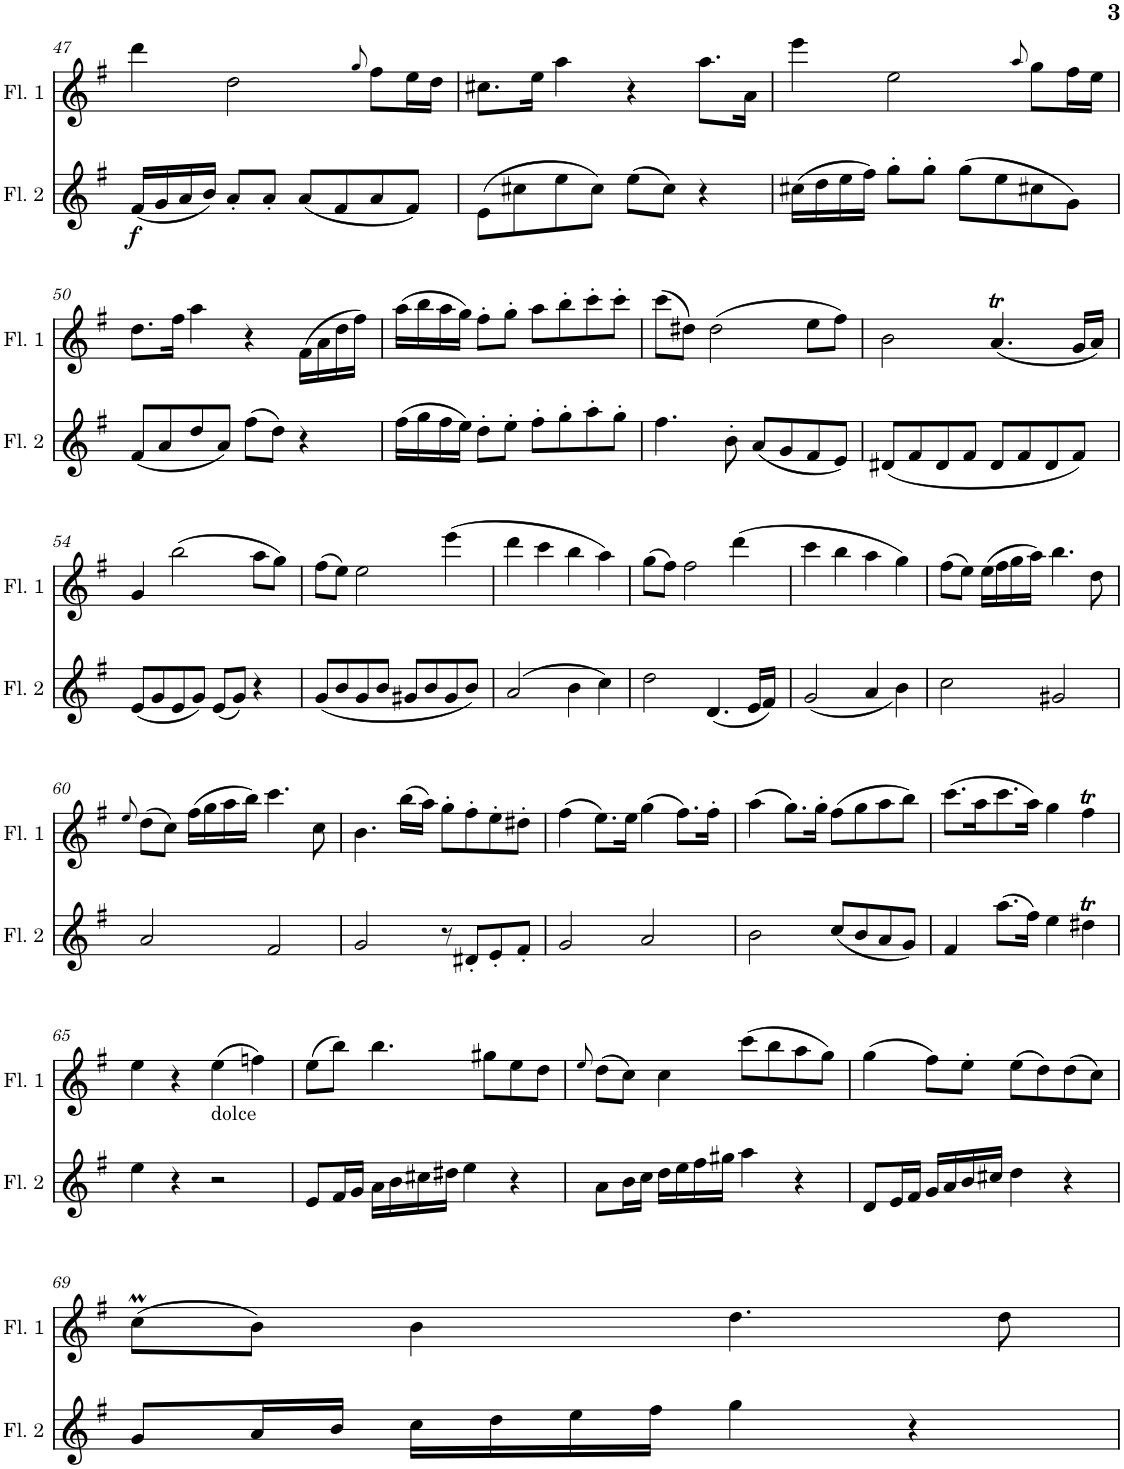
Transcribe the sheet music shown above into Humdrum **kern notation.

**kern	**dynam	**kern
*part2	*part2	*part1
*staff2	*staff2	*staff1
*I"Flute 2	*	*I"Flute 1
*I'Fl. 2	*	*I'Fl. 1
!!LO:PB:g=z
*clefG2	*	*clefG2
*k[f#]	*	*k[f#]
*M4/4	*	*M4/4
*met(c)	*	*met(c)
=47	=47	=47
!	!LO:DY:b	!
(<16f#/LL	f	4ddd\
16g/	.	.
16a/	.	.
16b/JJ)	.	.
8a'/L	.	2dd\
8a'/J	.	.
(<8a/L	.	.
8f#/	.	.
.	.	8qgg/
8a/	.	8ff#\L
8f#/J)	.	16ee\L
.	.	16dd\JJ
=48	=48	=48
(>8e\L	.	8.cc#X\L
8cc#X\	.	.
.	.	16ee\Jk
8ee\	.	4aa\
8cc#\J)	.	.
(>8ee\L	.	4r
8cc#\J)	.	.
4r	.	8.aa\L
.	.	16a\Jk
=49	=49	=49
(>16cc#X\LL	.	4eee\
16dd\	.	.
16ee\	.	.
16ff#\JJ)	.	.
8gg'\L	.	2ee\
8gg'\J	.	.
(8gg\L	.	.
8ee\	.	.
.	.	8qaa/
8cc#X\	.	8gg\L
8g\J)	.	16ff#\L
.	.	16ee\JJ
!!LO:LB:g=z
=50	=50	=50
(<8f#/L	.	8.dd\L
8a/	.	.
.	.	16ff#\Jk
8dd/	.	4aa\
8a/J)	.	.
(>8ff#\L	.	4r
8dd\J)	.	.
4r	.	(>16f#\LL
.	.	16a\
.	.	16dd\
.	.	16ff#\JJ)
=51	=51	=51
(>16ff#\LL	.	(>16aa\LL
16gg\	.	16bb\
16ff#\	.	16aa\
16ee\JJ)	.	16gg\JJ)
8dd'\L	.	8ff#'\L
8ee'\J	.	8gg'\J
8ff#'\L	.	8aa\L
8gg'\	.	8bb'\
8aa'\	.	8ccc'\
8gg'\J	.	8ccc'\J
=52	=52	=52
4.ff#\	.	(>8ccc\L
.	.	8dd#X\J)
.	.	(>2dd#\
8b'\	.	.
(<8a/L	.	.
8g/	.	.
8f#/	.	8ee\L
8e/J)	.	8ff#\J)
=53	=53	=53
(<8d#X/L	.	2b\
8f#/	.	.
8d#/	.	.
8f#/J	.	.
8d#/L	.	(<4.aT/
8f#/	.	.
8d#/	.	.
8f#/J)	.	16g/LL
.	.	16a/JJ)
!!LO:LB:g=z
=54	=54	=54
(<8e/L	.	4g/
8g/	.	.
8e/	.	(>2bb\
8g/J)	.	.
(<8e/L	.	.
8g/J)	.	.
4r	.	8aa\L
.	.	8gg\J)
=55	=55	=55
(<8g/L	.	(>8ff#\L
8b/	.	8ee\J)
8g/	.	2ee\
8b/J	.	.
8g#X/L	.	.
8b/	.	.
8g#/	.	(>4eee\
8b/J)	.	.
=56	=56	=56
(2a/	.	4ddd\
.	.	4ccc\
4b\	.	4bb\
4cc\)	.	4aa\)
=57	=57	=57
2dd\	.	(>8gg\L
.	.	8ff#\J)
.	.	2ff#\
(<4.d/	.	.
.	.	(>4ddd\
16e/LL	.	.
16f#/JJ)	.	.
=58	=58	=58
(<2g/	.	4ccc\
.	.	4bb\
4a/	.	4aa\
4b\)	.	4gg\)
=59	=59	=59
2cc\	.	(>8ff#\L
.	.	8ee\J)
.	.	(>16ee\LL
.	.	16ff#\
.	.	16gg\
.	.	16aa\JJ)
2g#X/	.	4.bb\
.	.	8dd\
!!LO:LB:g=z
=60	=60	=60
.	.	8qee/
2a/	.	(8dd\L
.	.	8cc\J)
.	.	(16ff#\LL
.	.	16gg\
.	.	16aa\
.	.	16bb\JJ)
2f#/	.	4.ccc\
.	.	8cc\
=61	=61	=61
2g/	.	4.b\
.	.	(>16bb\LL
.	.	16aa\JJ)
8r	.	8gg'\L
8d#X'/L	.	8ff#'\
8e'/	.	8ee'\
8f#'/J	.	8dd#X'\J
=62	=62	=62
2g/	.	(>4ff#\
.	.	8.ee\L)
.	.	16ee\Jk
2a/	.	(>4gg\
.	.	8.ff#\L)
.	.	16ff#'\Jk
=63	=63	=63
2b\	.	(>4aa\
.	.	8.gg\L)
.	.	16gg'\Jk
(<8cc/L	.	(8ff#\L
8b/	.	8gg\
8a/	.	8aa\
8g/J)	.	8bb\J)
=64	=64	=64
4f#/	.	(8.ccc\L
.	.	16aa\K
(>8.aa\L	.	8.ccc\
16ff#\Jk)	.	16aa\Jk)
4ee\	.	4gg\
4dd#Xt\	.	4ff#t\
!!LO:LB:g=z
=65	=65	=65
4ee\	.	4ee\
4r	.	4r
!	!	!LO:TX:b:t=dolce
2r	.	(4ee\
.	.	4ffn\)
=66	=66	=66
8e/L	.	(>8ee\L
16f#/L	.	8bb\J)
16g/JJ	.	.
16a\LL	.	4.bb\
16b\	.	.
16cc#X\	.	.
16dd#X\JJ	.	.
4ee\	.	.
.	.	8gg#X\L
4r	.	8ee\
.	.	8dd\J
=67	=67	=67
.	.	8qee/
8a\L	.	(8dd\L
16b\L	.	8cc\J)
16cc\JJ	.	.
16dd\LL	.	4cc\
16ee\	.	.
16ff#\	.	.
16gg#X\JJ	.	.
4aa\	.	(>8ccc\L
.	.	8bb\
4r	.	8aa\
.	.	8gg\J)
=68	=68	=68
8d/L	.	(>4gg\
16e/L	.	.
16f#/JJ	.	.
16g/LL	.	8ff#\L)
16a/	.	.
16b/	.	8ee'\J
16cc#X/JJ	.	.
4dd\	.	(>8ee\L
.	.	8dd\)
4r	.	(8dd\
.	.	8cc\J)
!!LO:LB:g=z
=69	=69	=69
8g/L	.	(>8ccM\L
16a/L	.	8b\J)
16b/JJ	.	.
16cc\LL	.	4b\
16dd\	.	.
16ee\	.	.
16ff#\JJ	.	.
4gg\	.	4.dd\
4r	.	.
.	.	8dd\
=	=	=
*-	*-	*-
